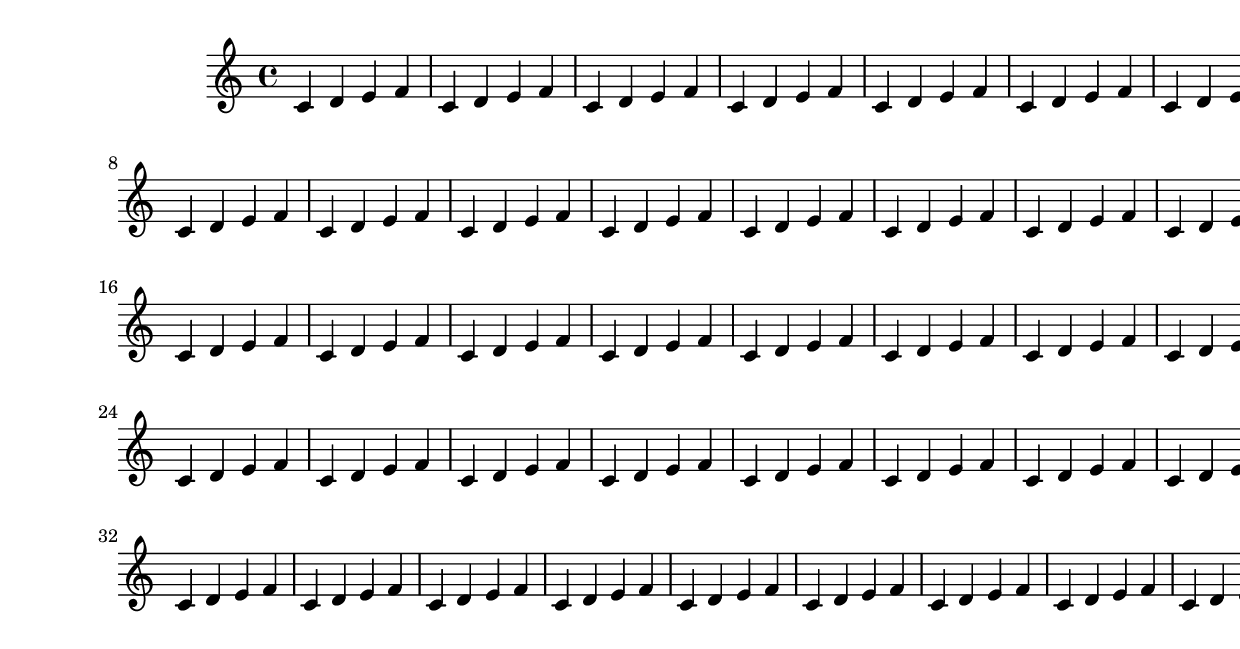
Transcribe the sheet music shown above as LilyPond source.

\version "2.13.4"

\header {
  texidoc = "All checks can be avoided by setting check-consistency to ##f in \paper."
}

someNotes = \relative c' { \repeat unfold 40 { c4 d e f }}

\paper {
  left-margin = 20 \mm
  right-margin = 40 \mm
  line-width = 200 \mm
  check-consistency = ##f
}

\score { \someNotes }


